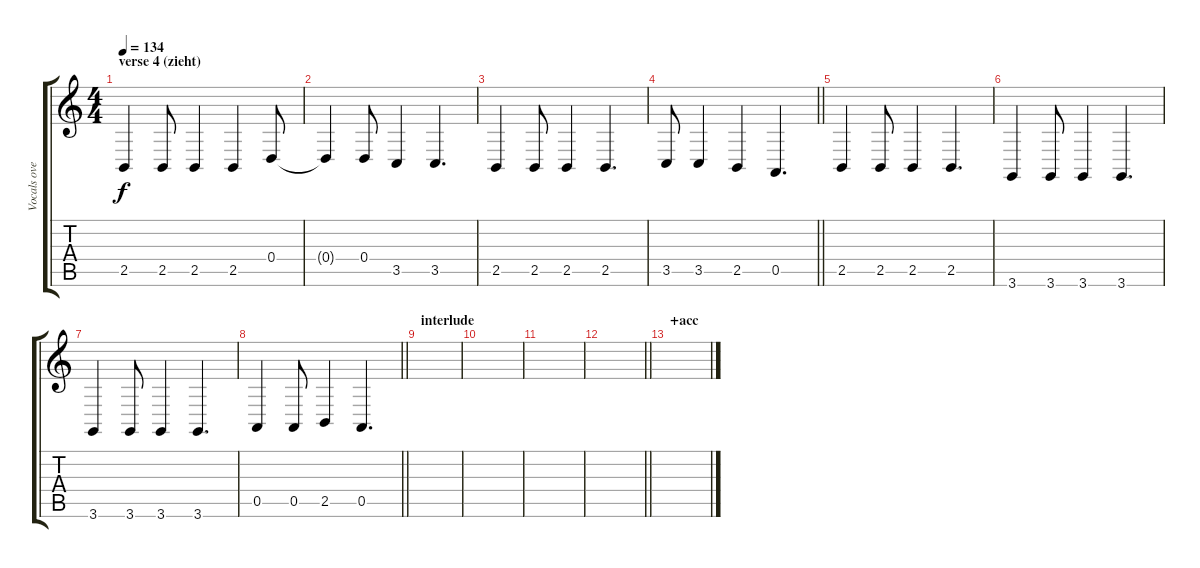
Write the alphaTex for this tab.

\track ("Vocals overdub" "Vocals ove") {instrument englishhorn}
\staff {score tabs}
\tuning (E4 B3 G3 D3 A2 E2) {hide}
\ts (4 4)
\section ("" "verse 4 (zieht)")
\tempo 134
\clef g2
\ks c
2.5.4{dy f} 2.5.8 2.5.4 2.5.4 0.4.8 |
0.4{t}.4 0.4.8 3.5.4 3.5.4{d} |
2.5.4 2.5.8 2.5.4 2.5.4{d} |
\barLineRight lightlight
3.5.8 3.5.4 2.5.4 0.5.4{d} |
2.5.4 2.5.8 2.5.4 2.5.4{d} |
3.6.4 3.6.8 3.6.4 3.6.4{d} |
3.6.4 3.6.8 3.6.4 3.6.4{d} |
\barLineRight lightlight
0.5.4 0.5.8 2.5.4 0.5.4{d} |
\section ("" "interlude")
|
|
|
\barLineRight lightlight
|
\section ("" "+acc")
